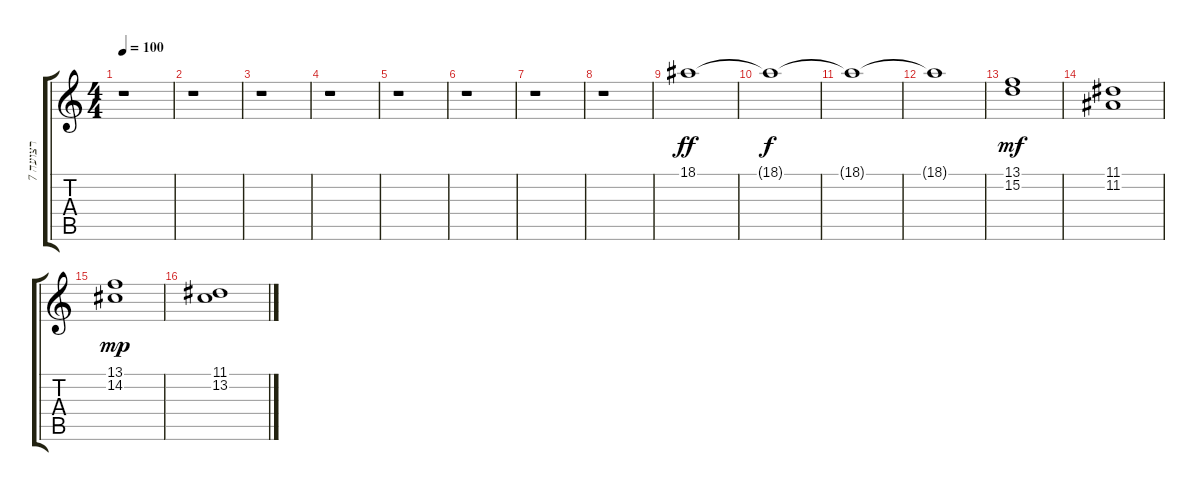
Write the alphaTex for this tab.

\track ("רצועה 7" "רצועה 7") {instrument percussiveorgan}
\staff {score tabs}
\tuning (E4 B3 G3 D3 A2 E2) {hide}
\ts (4 4)
\tempo 100
\clef g2
\ks c
r.1{dy mf} |
r.1 |
r.1 |
r.1 |
r.1 |
r.1 |
r.1 |
r.1 |
18.1.1{dy ff} |
18.1{t}.1{dy f} |
18.1{t}.1 |
18.1{t}.1 |
(13.1 15.2).1{dy mf} |
(11.1 11.2).1 |
(13.1 14.2).1{dy mp} |
(11.1 13.2).1
